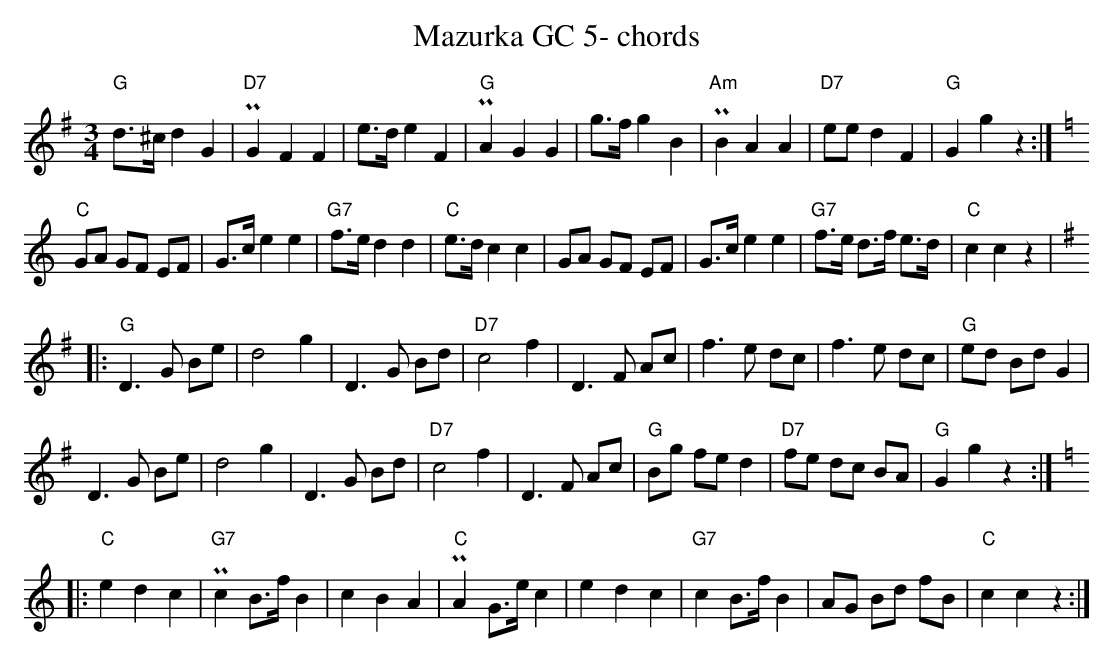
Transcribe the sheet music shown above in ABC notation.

X:1
T:Mazurka GC 5- chords
M:3/4
L:1/8
K:Gmaj%%MIDI gchordon
"G"d>^c d2G2 | "D7"PG2F2F2 | e>d e2F2 | "G"PA2G2G2 | g>f g2B2 | "Am"PB2A2A2 | "D7"ee d2F2 | "G"G2g2z2 :| [K:Cmaj]
"C"GA GF EF | G>c e2e2 | "G7"f>ed2d2 | "C"e>dc2c2 | GA GF EF | G>c e2e2 | "G7"f>e d>f e>d | "C"c2c2z2 | [K:Gmaj]
|: "G"D3G Be | d4g2 | D3G Bd | "D7"c4f2 | D3F Ac | f3e dc | f3e dc | "G"ed Bd G2 |
D3G Be | d4g2 | D3G Bd | "D7"c4f2 | D3F Ac | "G"Bg fe d2 | "D7"fe dc BA | "G"G2g2z2 :: [K:Cmaj]
"C"e2d2c2 | "G7"Pc2 B>f B2 | c2B2A2 | "C"PA2 G>e c2 | e2d2c2 | "G7"c2 B>f B2 | AG Bd fB | "C"c2c2z2 :|
